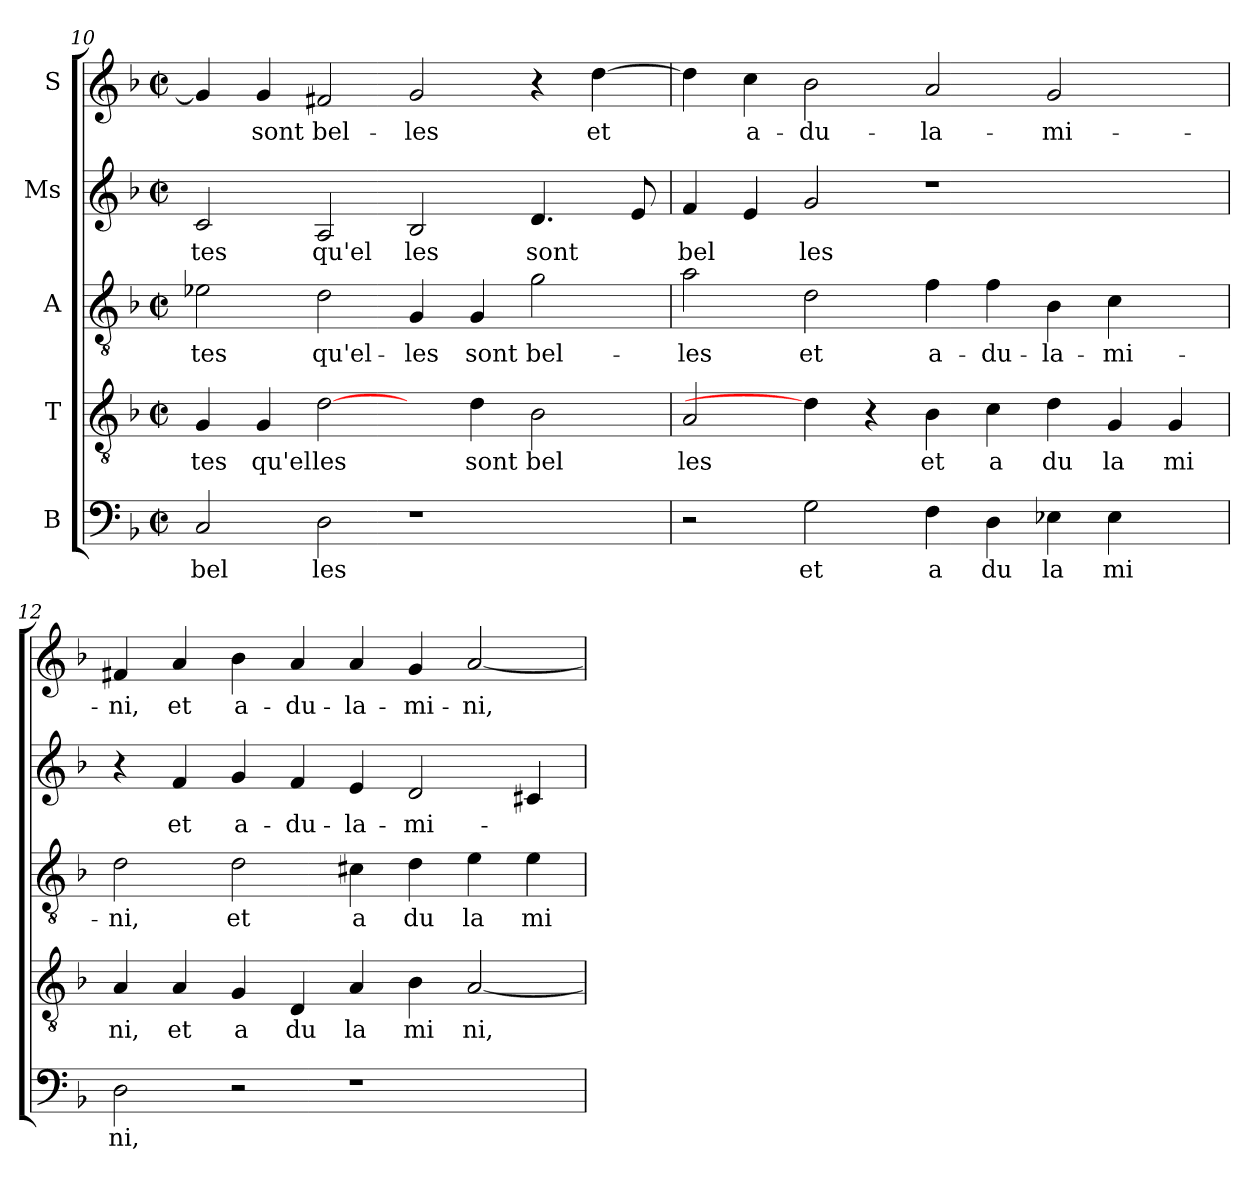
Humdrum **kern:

**kern	**text	**kern	**text	**kern	**text	**kern	**text	**kern	**text
*part5	*part5	*part4	*part4	*part3	*part3	*part2	*part2	*part1	*part1
*staff5	*staff5	*staff4	*staff4	*staff3	*staff3	*staff2	*staff2	*staff1	*staff1
*I"B	*	*I"T	*	*I"A	*	*I"Ms	*	*I"S	*
*clefF4	*	*clefGv2	*	*clefGv2	*	*clefG2	*	*clefG2	*
*k[b-]	*	*k[b-]	*	*k[b-]	*	*k[b-]	*	*k[b-]	*
*F:	*	*F:	*	*F:	*	*F:	*	*F:	*
*M2/2	*	*M2/2	*	*M2/2	*	*M2/2	*	*M2/2	*
*met(c|)	*	*met(c|)	*	*met(c|)	*	*met(c|)	*	*met(c|)	*
=10	=10	=10	=10	=10	=10	=10	=10	=10	=10
!	!LO:LY:b:cj	!	!LO:LY:b:cj	!	!LO:LY:b:cj	!	!LO:LY:b:cj	!	!
2C/	bel	4G/	tes	2e-\	-tes	2c/	tes	4g/]	.
!	!	!	!LO:LY:b:cj	!	!	!	!	!	!LO:LY:b:cj
.	.	4G/	qu'el	.	.	.	.	4g/	sont
!	!LO:LY:b:cj	!	!LO:LY:b:cj	!	!LO:LY:b:cj	!	!LO:LY:b:cj	!	!LO:LY:b:cj
2D\	les	[2d\	les	2d\	qu'el-	2A/	qu'el	2f#X/	bel-
!	!	!	!	!	!LO:LY:b:cj	!	!LO:LY:b:cj	!	!LO:LY:b:cj
1r	.	4ryy	.	4G/	-les	2B-/	les	2g/	-les
!	!	!	!LO:LY:b:cj	!	!LO:LY:b:cj	!	!	!	!
.	.	4d\	sont	4G/	sont	.	.	.	.
!	!	!	!LO:LY:b:cj	!	!LO:LY:b:cj	!	!LO:LY:b	!	!
.	.	2B-\	bel	2g\	bel-	4.d/	sont	4r	.
!	!	!	!	!	!	!	!	!	!LO:LY:b:cj
.	.	.	.	.	.	.	.	[>4dd\	et
.	.	.	.	.	.	8e/	.	.	.
=11	=11	=11	=11	=11	=11	=11	=11	=11	=11
!	!	!	!LO:LY:b:cj	!	!LO:LY:b:cj	!	!LO:LY:b	!	!
2r	.	2A/	les	2a\	-les	4f/	bel	4dd\]	.
!	!	!	!	!	!	!	!	!	!LO:LY:b:cj
.	.	.	.	.	.	4e/	.	4cc\	a-
!	!LO:LY:b:cj	!	!	!	!LO:LY:b:cj	!	!LO:LY:b:cj	!	!LO:LY:b:cj
2G\	et	4d\]	.	2d\	et	2g/	les	2b-\	-du-
.	.	4r	.	.	.	.	.	.	.
!	!LO:LY:b:cj	!	!LO:LY:b:cj	!	!LO:LY:b:cj	!	!	!	!LO:LY:b:cj
4F\	a	4B-\	et	4f\	a-	1r	.	2a/	-la-
!	!LO:LY:b:cj	!	!LO:LY:b:cj	!	!LO:LY:b:cj	!	!	!	!
4D\	du	4c\	a	4f\	-du-	.	.	.	.
!	!LO:LY:b:cj	!	!LO:LY:b:cj	!	!LO:LY:b:cj	!	!	!	!LO:LY:b:cj
4E-\	la	4d\	du	4B-\	-la-	.	.	2g/	-mi-
!	!LO:LY:b:cj	!	!LO:LY:b:cj	!	!LO:LY:b:cj	!	!	!	!
4E-\	mi	4G/	la	4c\	-mi-	.	.	.	.
!	!	!	!LO:LY:b:cj	!	!	!	!	!	!
4ryy	.	4G/	mi	4ryy	.	4ryy	.	4ryy	.
!!LO:PB:g=z
=12	=12	=12	=12	=12	=12	=12	=12	=12	=12
!	!LO:LY:b:cj	!	!LO:LY:b:cj	!	!LO:LY:b:cj	!	!	!	!LO:LY:b:cj
2D\	ni,	4A/	ni,	2d\	-ni,	4r	.	4f#X/	-ni,
!	!	!	!LO:LY:b:cj	!	!	!	!LO:LY:b:cj	!	!LO:LY:b:cj
.	.	4A/	et	.	.	4f/	et	4a/	et
!	!	!	!LO:LY:b:cj	!	!LO:LY:b:cj	!	!LO:LY:b:cj	!	!LO:LY:b:cj
2r	.	4G/	a	2d\	et	4g/	a-	4b-\	a-
!	!	!	!LO:LY:b:cj	!	!	!	!LO:LY:b:cj	!	!LO:LY:b:cj
.	.	4D/	du	.	.	4f/	-du-	4a/	-du-
!	!	!	!LO:LY:b:cj	!	!LO:LY:b:cj	!	!LO:LY:b:cj	!	!LO:LY:b:cj
1r	.	4A/	la	4c#X\	a	4e/	-la-	4a/	-la-
!	!	!	!LO:LY:b:cj	!	!LO:LY:b:cj	!	!LO:LY:b	!	!LO:LY:b:cj
.	.	4B-\	mi	4d\	du	2d/	-mi-	4g/	-mi-
!	!	!	!LO:LY:b:cj	!	!LO:LY:b:cj	!	!	!	!LO:LY:b:cj
.	.	[<2A/	ni,	4e\	la	.	.	[<2a/	-ni,
!	!	!	!	!	!LO:LY:b:cj	!	!	!	!
.	.	.	.	4e\	mi	4c#/	.	.	.
=	=	=	=	=	=	=	=	=	=
*-	*-	*-	*-	*-	*-	*-	*-	*-	*-
